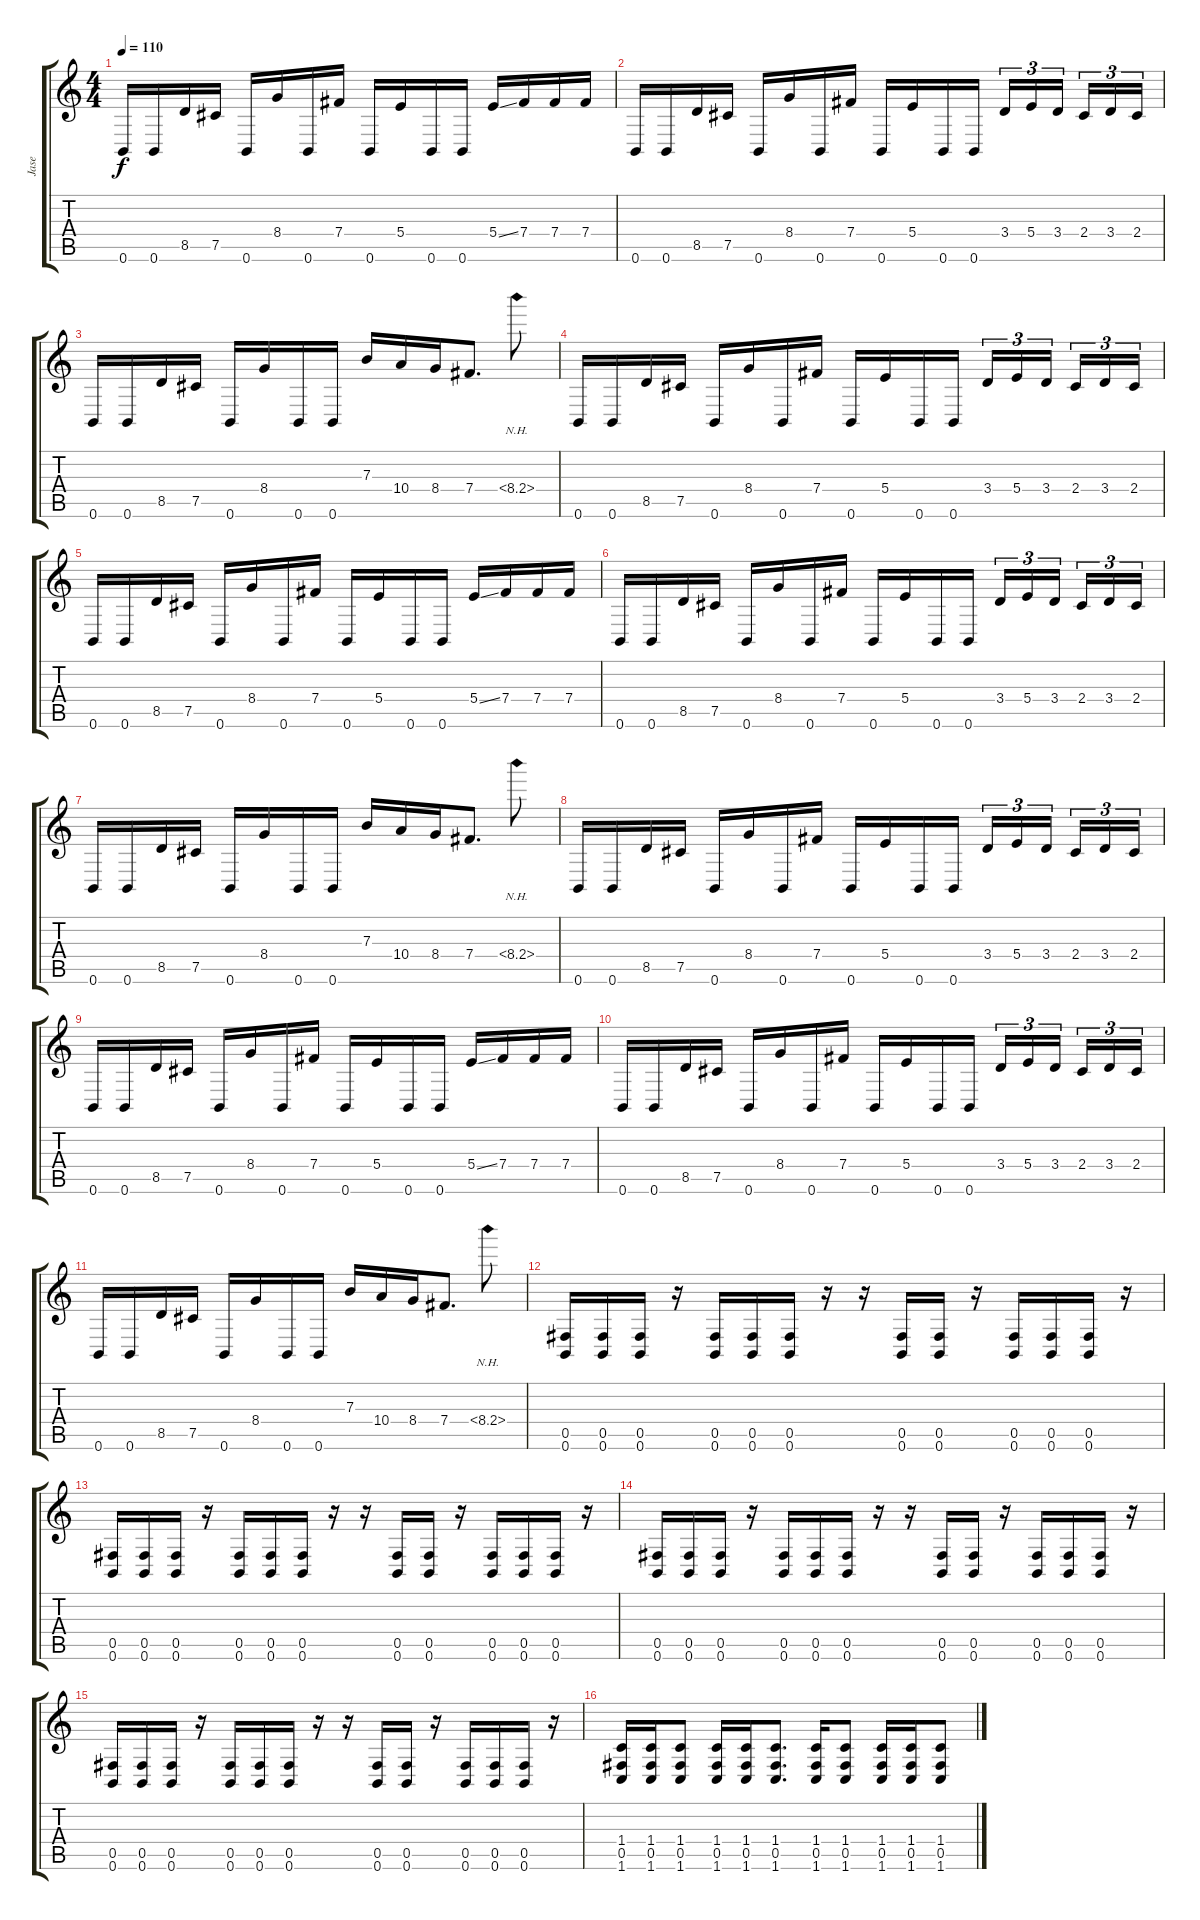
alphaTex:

\track ("Jase" "Jase") {instrument distortionguitar}
\staff {score tabs}
\tuning (Db4 Ab3 E3 B2 Gb2 B1) {hide}
\ts (4 4)
\tempo 110
\clef g2
\ks c
0.6.16{dy f} 0.6.16 8.5.16 7.5.16 0.6.16 8.4.16 0.6.16 7.4.16 0.6.16 5.4.16 0.6.16 0.6.16 5.4{ss}.16 7.4.16 7.4.16 7.4.16 |
0.6.16 0.6.16 8.5.16 7.5.16 0.6.16 8.4.16 0.6.16 7.4.16 0.6.16 5.4.16 0.6.16 0.6.16 3.4.16{tu (3 2)} 5.4.16{tu (3 2)} 3.4.16{tu (3 2)} 2.4.16{tu (3 2)} 3.4.16{tu (3 2)} 2.4.16{tu (3 2)} |
0.6.16 0.6.16 8.5.16 7.5.16 0.6.16 8.4.16 0.6.16 0.6.16 7.3.16 10.4.16 8.4.16 7.4.8{d} 8.4{nh}.8 |
0.6.16 0.6.16 8.5.16 7.5.16 0.6.16 8.4.16 0.6.16 7.4.16 0.6.16 5.4.16 0.6.16 0.6.16 3.4.16{tu (3 2)} 5.4.16{tu (3 2)} 3.4.16{tu (3 2)} 2.4.16{tu (3 2)} 3.4.16{tu (3 2)} 2.4.16{tu (3 2)} |
0.6.16 0.6.16 8.5.16 7.5.16 0.6.16 8.4.16 0.6.16 7.4.16 0.6.16 5.4.16 0.6.16 0.6.16 5.4{ss}.16 7.4.16 7.4.16 7.4.16 |
0.6.16 0.6.16 8.5.16 7.5.16 0.6.16 8.4.16 0.6.16 7.4.16 0.6.16 5.4.16 0.6.16 0.6.16 3.4.16{tu (3 2)} 5.4.16{tu (3 2)} 3.4.16{tu (3 2)} 2.4.16{tu (3 2)} 3.4.16{tu (3 2)} 2.4.16{tu (3 2)} |
0.6.16 0.6.16 8.5.16 7.5.16 0.6.16 8.4.16 0.6.16 0.6.16 7.3.16 10.4.16 8.4.16 7.4.8{d} 8.4{nh}.8 |
0.6.16 0.6.16 8.5.16 7.5.16 0.6.16 8.4.16 0.6.16 7.4.16 0.6.16 5.4.16 0.6.16 0.6.16 3.4.16{tu (3 2)} 5.4.16{tu (3 2)} 3.4.16{tu (3 2)} 2.4.16{tu (3 2)} 3.4.16{tu (3 2)} 2.4.16{tu (3 2)} |
0.6.16 0.6.16 8.5.16 7.5.16 0.6.16 8.4.16 0.6.16 7.4.16 0.6.16 5.4.16 0.6.16 0.6.16 5.4{ss}.16 7.4.16 7.4.16 7.4.16 |
0.6.16 0.6.16 8.5.16 7.5.16 0.6.16 8.4.16 0.6.16 7.4.16 0.6.16 5.4.16 0.6.16 0.6.16 3.4.16{tu (3 2)} 5.4.16{tu (3 2)} 3.4.16{tu (3 2)} 2.4.16{tu (3 2)} 3.4.16{tu (3 2)} 2.4.16{tu (3 2)} |
0.6.16 0.6.16 8.5.16 7.5.16 0.6.16 8.4.16 0.6.16 0.6.16 7.3.16 10.4.16 8.4.16 7.4.8{d} 8.4{nh}.8 |
(0.5 0.6).16 (0.5 0.6).16 (0.5 0.6).16 r.16 (0.5 0.6).16 (0.5 0.6).16 (0.5 0.6).16 r.16 r.16 (0.5 0.6).16 (0.5 0.6).16 r.16 (0.5 0.6).16 (0.5 0.6).16 (0.5 0.6).16 r.16 |
(0.5 0.6).16 (0.5 0.6).16 (0.5 0.6).16 r.16 (0.5 0.6).16 (0.5 0.6).16 (0.5 0.6).16 r.16 r.16 (0.5 0.6).16 (0.5 0.6).16 r.16 (0.5 0.6).16 (0.5 0.6).16 (0.5 0.6).16 r.16 |
(0.5 0.6).16 (0.5 0.6).16 (0.5 0.6).16 r.16 (0.5 0.6).16 (0.5 0.6).16 (0.5 0.6).16 r.16 r.16 (0.5 0.6).16 (0.5 0.6).16 r.16 (0.5 0.6).16 (0.5 0.6).16 (0.5 0.6).16 r.16 |
(0.5 0.6).16 (0.5 0.6).16 (0.5 0.6).16 r.16 (0.5 0.6).16 (0.5 0.6).16 (0.5 0.6).16 r.16 r.16 (0.5 0.6).16 (0.5 0.6).16 r.16 (0.5 0.6).16 (0.5 0.6).16 (0.5 0.6).16 r.16 |
(1.4 0.5 1.6).16 (1.4 0.5 1.6).16 (1.4 0.5 1.6).8 (1.4 0.5 1.6).16 (1.4 0.5 1.6).16 (1.4 0.5 1.6).8{d} (1.4 0.5 1.6).16 (1.4 0.5 1.6).8 (1.4 0.5 1.6).16 (1.4 0.5 1.6).16 (1.4 0.5 1.6).8
